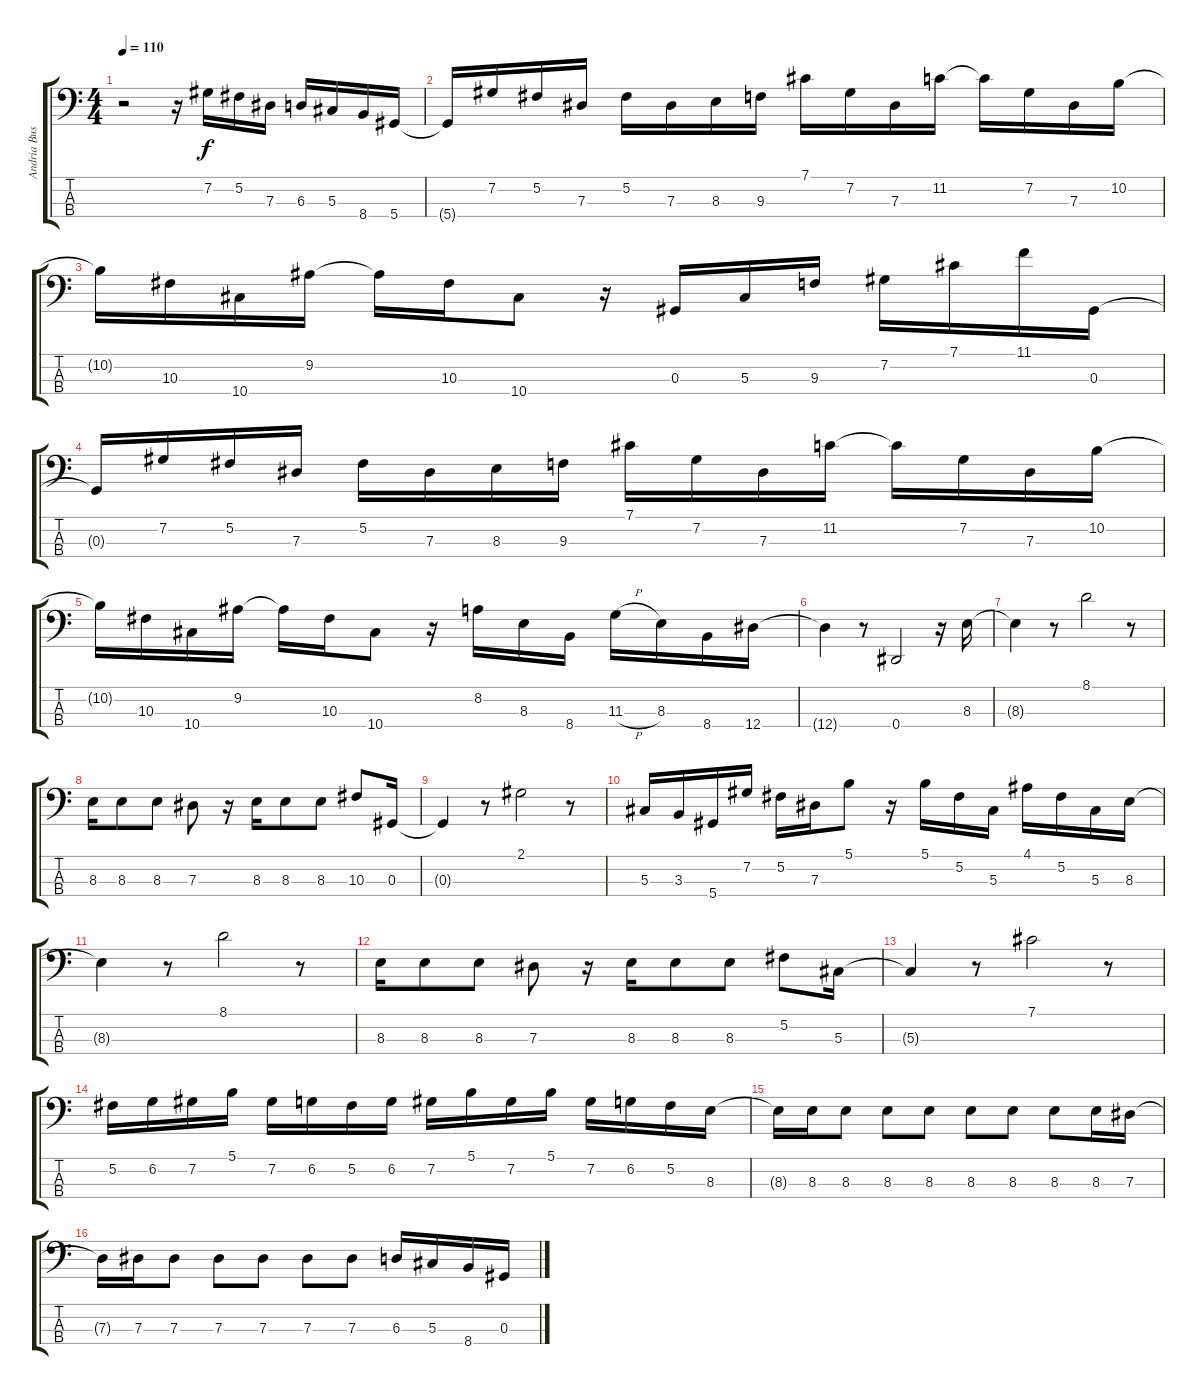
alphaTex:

\track ("Andria Busic" "Andria Bus") {instrument electricbasspick}
\staff {score tabs}
\tuning (Gb2 Db2 Ab1 Eb1) {hide}
\ts (4 4)
\tempo 110
\clef f4
\ks c
r.2{dy f} r.16 7.2.16 5.2.16 7.3.16 6.3.16 5.3.16 8.4.16 5.4.16 |
5.4{t}.16 7.2.16 5.2.16 7.3.16 5.2.16 7.3.16 8.3.16 9.3.16 7.1.16 7.2.16 7.3.16 11.2.16 11.2{t}.16 7.2.16 7.3.16 10.2.16 |
10.2{t}.16 10.3.16 10.4.16 9.2.16 9.2{t}.16 10.3.16 10.4.8 r.16 0.3.16 5.3.16 9.3.16 7.2.16 7.1.16 11.1.16 0.3.16 |
0.3{t}.16 7.2.16 5.2.16 7.3.16 5.2.16 7.3.16 8.3.16 9.3.16 7.1.16 7.2.16 7.3.16 11.2.16 11.2{t}.16 7.2.16 7.3.16 10.2.16 |
10.2{t}.16 10.3.16 10.4.16 9.2.16 9.2{t}.16 10.3.16 10.4.8 r.16 8.2.16 8.3.16 8.4.16 11.3{h}.16 8.3.16 8.4.16 12.4.16 |
12.4{t}.4 r.8 0.4.2 r.16 8.3.16 |
8.3{t}.4 r.8 8.1.2 r.8 |
8.3.16 8.3.8 8.3.8 7.3.8 r.16 8.3.16 8.3.8 8.3.8 10.3.8 0.3.16 |
0.3{t}.4 r.8 2.1.2 r.8 |
5.3.16 3.3.16 5.4.16 7.2.16 5.2.16 7.3.16 5.1.8 r.16 5.1.16 5.2.16 5.3.16 4.1.16 5.2.16 5.3.16 8.3.16 |
8.3{t}.4 r.8 8.1.2 r.8 |
8.3.16 8.3.8 8.3.8 7.3.8 r.16 8.3.16 8.3.8 8.3.8 5.2.8 5.3.16 |
5.3{t}.4 r.8 7.1.2 r.8 |
5.2.16 6.2.16 7.2.16 5.1.16 7.2.16 6.2.16 5.2.16 6.2.16 7.2.16 5.1.16 7.2.16 5.1.16 7.2.16 6.2.16 5.2.16 8.3.16 |
8.3{t}.16 8.3.16 8.3.8 8.3.8 8.3.8 8.3.8 8.3.8 8.3.8 8.3.16 7.3.16 |
7.3{t}.16 7.3.16 7.3.8 7.3.8 7.3.8 7.3.8 7.3.8 6.3.16 5.3.16 8.4.16 0.3.16
